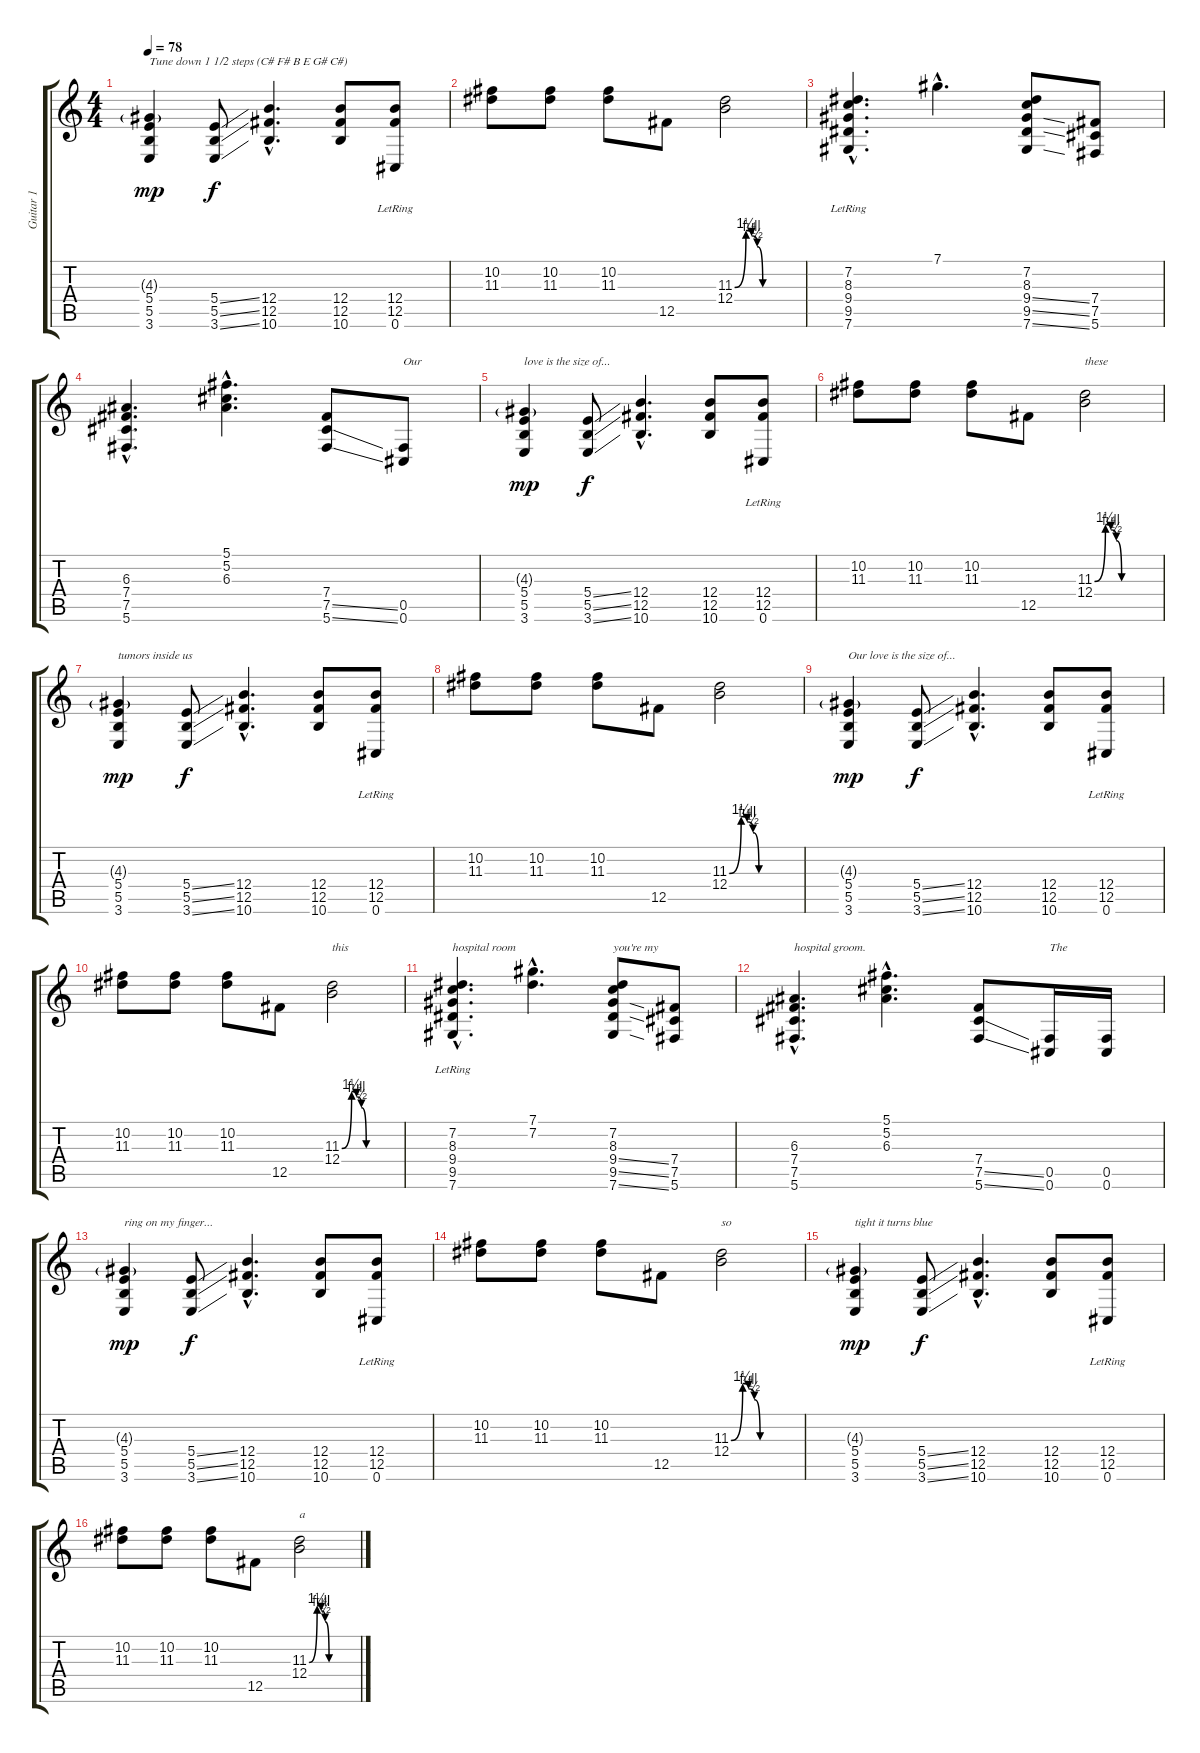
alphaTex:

\track ("Guitar 1" "Guitar 1") {instrument electricguitarclean}
\staff {score tabs}
\tuning (Db4 Ab3 E3 B2 Gb2 Db2) {hide}
\ts (4 4)
\tempo 78
\clef g2
\ks c
(4.3{g} 5.4 5.5 3.6).4{txt "Tune down 1 1/2 steps (C# F# B E G# C#)" dy mp instrument electricguitarclean} (5.4{ss} 5.5{ss} 3.6{ss}).8{dy f} (12.4{hac} 12.5{hac} 10.6{hac}).4{d} (12.4 12.5 10.6).8 (12.4 12.5 0.6{lr}).8 |
(10.2 11.3).8 (10.2 11.3).8 (10.2 11.3).8 12.5.8 (11.3{be (custom 0 0 10 5 15 4 20 2 25 0 30 0 45 0 60 0)} 12.4).2 |
(7.2{hac lr} 8.3{hac lr} 9.4{hac lr} 9.5{hac lr} 7.6{hac lr}).4{d} 7.1{hac}.4{d} (7.2 8.3 9.4{ss} 9.5{ss} 7.6{ss}).8 (7.4 7.5 5.6).8 |
(6.3{hac} 7.4{hac} 7.5{hac} 5.6{hac}).4{d} (5.1{hac} 5.2{hac} 6.3{hac}).4{d} (7.4 7.5{ss} 5.6{ss}).8 (0.5 0.6).8{txt "Our"} |
(4.3{g} 5.4 5.5 3.6).4{txt "love is the size of..." dy mp} (5.4{ss} 5.5{ss} 3.6{ss}).8{dy f} (12.4{hac} 12.5{hac} 10.6{hac}).4{d} (12.4 12.5 10.6).8 (12.4 12.5 0.6{lr}).8 |
(10.2 11.3).8 (10.2 11.3).8 (10.2 11.3).8 12.5.8 (11.3{be (custom 0 0 10 5 15 4 20 2 25 0 30 0 45 0 60 0)} 12.4).2{txt "these"} |
(4.3{g} 5.4 5.5 3.6).4{txt "tumors inside us" dy mp} (5.4{ss} 5.5{ss} 3.6{ss}).8{dy f} (12.4{hac} 12.5{hac} 10.6{hac}).4{d} (12.4 12.5 10.6).8 (12.4 12.5 0.6{lr}).8 |
(10.2 11.3).8 (10.2 11.3).8 (10.2 11.3).8 12.5.8 (11.3{be (custom 0 0 10 5 15 4 20 2 25 0 30 0 45 0 60 0)} 12.4).2 |
(4.3{g} 5.4 5.5 3.6).4{txt "Our love is the size of..." dy mp} (5.4{ss} 5.5{ss} 3.6{ss}).8{dy f} (12.4{hac} 12.5{hac} 10.6{hac}).4{d} (12.4 12.5 10.6).8 (12.4 12.5 0.6{lr}).8 |
(10.2 11.3).8 (10.2 11.3).8 (10.2 11.3).8 12.5.8 (11.3{be (custom 0 0 10 5 15 4 20 2 25 0 30 0 45 0 60 0)} 12.4).2{txt "this"} |
(7.2{hac lr} 8.3{hac lr} 9.4{hac lr} 9.5{hac lr} 7.6{hac lr}).4{d txt "hospital room"} (7.1{hac} 7.2{hac}).4{d} (7.2 8.3 9.4{ss} 9.5{ss} 7.6{ss}).8{txt "you're my"} (7.4 7.5 5.6).8 |
(6.3{hac} 7.4{hac} 7.5{hac} 5.6{hac}).4{d txt "hospital groom."} (5.1{hac} 5.2{hac} 6.3{hac}).4{d} (7.4 7.5{ss} 5.6{ss}).8 (0.5 0.6).16{txt "The"} (0.5 0.6).16 |
(4.3{g} 5.4 5.5 3.6).4{txt "ring on my finger..." dy mp} (5.4{ss} 5.5{ss} 3.6{ss}).8{dy f} (12.4{hac} 12.5{hac} 10.6{hac}).4{d} (12.4 12.5 10.6).8 (12.4 12.5 0.6{lr}).8 |
(10.2 11.3).8 (10.2 11.3).8 (10.2 11.3).8 12.5.8 (11.3{be (custom 0 0 10 5 15 4 20 2 25 0 30 0 45 0 60 0)} 12.4).2{txt "so"} |
(4.3{g} 5.4 5.5 3.6).4{txt "tight it turns blue" dy mp} (5.4{ss} 5.5{ss} 3.6{ss}).8{dy f} (12.4{hac} 12.5{hac} 10.6{hac}).4{d} (12.4 12.5 10.6).8 (12.4 12.5 0.6{lr}).8 |
(10.2 11.3).8 (10.2 11.3).8 (10.2 11.3).8 12.5.8 (11.3{be (custom 0 0 10 5 15 4 20 2 25 0 30 0 45 0 60 0)} 12.4).2{txt "a"}
